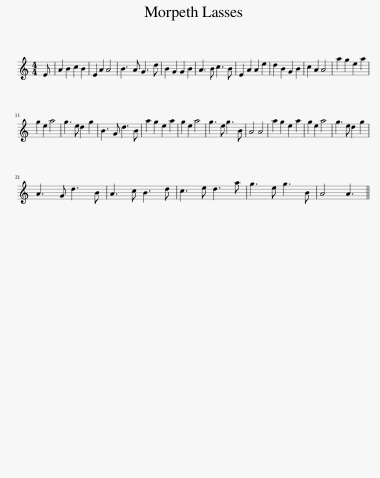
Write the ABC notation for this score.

X:1
L:1/8
M:4/4
I:linebreak $
K:C
V:1 treble
V:1
 E | A2 B2 c2 B2 | E2 A2 A4 | B3 A G3 d | B2 G2 G2 B2 | %5
 A3 B c3 B | E2 A2 A2 e2 | d2 B2 G2 B2 | c2 A2 A4 | a2 g2 e2 a2 |$ %10
 g2 e2 a4 | g3 e d2 g2 | B3 G d3 B | a2 g2 e2 a2 | g2 e2 a4 | %15
 g3 e g3 B | A4 A4 | a2 g2 e2 a2 | g2 e2 a4 | g3 e d2 g2 |$ %20
 A3 G d3 B | A3 c B3 d | c3 e d3 a | g3 e g3 B | A4 A3 || %25
